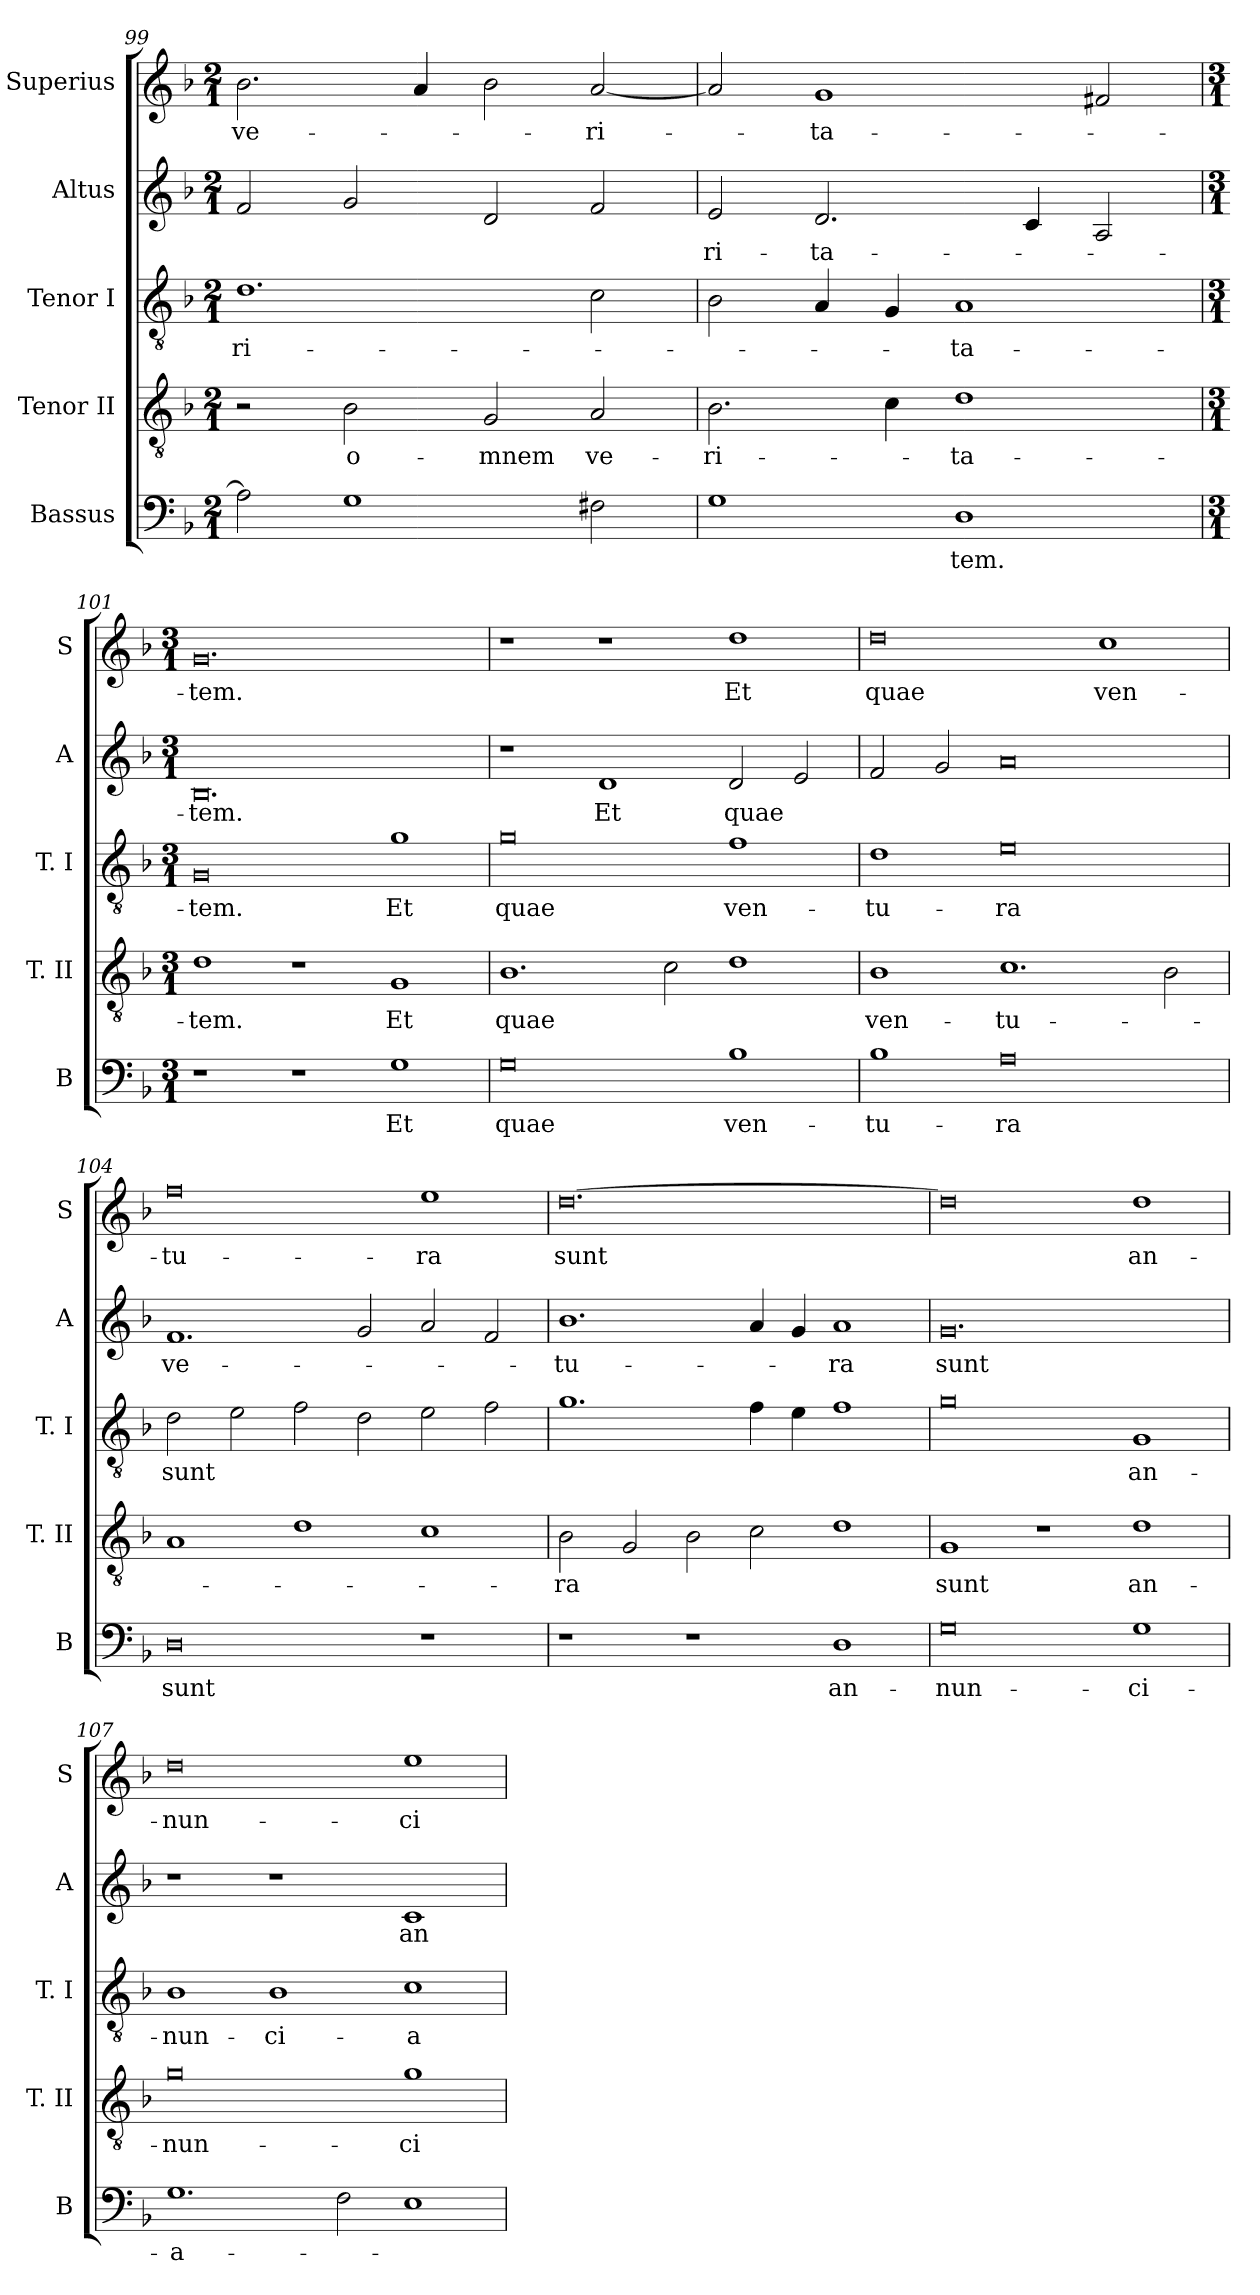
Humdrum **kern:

**kern	**text	**kern	**text	**kern	**text	**kern	**text	**kern	**text
*part5	*part5	*part4	*part4	*part3	*part3	*part2	*part2	*part1	*part1
*staff5	*staff5	*staff4	*staff4	*staff3	*staff3	*staff2	*staff2	*staff1	*staff1
*I"Bassus	*	*I"Tenor II	*	*I"Tenor I	*	*I"Altus	*	*I"Superius	*
*I'B	*	*I'T. II	*	*I'T. I	*	*I'A	*	*I'S	*
*clefF4	*	*clefGv2	*	*clefGv2	*	*clefG2	*	*clefG2	*
*k[b-]	*	*k[b-]	*	*k[b-]	*	*k[b-]	*	*k[b-]	*
*F:	*	*F:	*	*F:	*	*F:	*	*F:	*
*M2/1	*	*M2/1	*	*M2/1	*	*M2/1	*	*M2/1	*
=99	=99	=99	=99	=99	=99	=99	=99	=99	=99
2A]	.	2r	.	1.d	-ri-	2f	.	2.b-	ve-
1G	.	2B-	o-	.	.	2g	.	.	.
.	.	.	.	.	.	.	.	4a	.
.	.	2G	-mnem	.	.	2d	.	2b-	.
2F#X	.	2A	ve-	2c	.	2f	.	[2a	-ri-
=100	=100	=100	=100	=100	=100	=100	=100	=100	=100
1G	.	2.B-	-ri-	2B-	.	2e	-ri-	2a]	.
.	.	.	.	4A	.	2.d	-ta-	1g	-ta-
.	.	4c	.	4G	.	.	.	.	.
1D	-tem.	1d	-ta-	1A	-ta-	.	.	.	.
.	.	.	.	.	.	4c	.	.	.
.	.	.	.	.	.	2A	.	2f#X	.
=101	=101	=101	=101	=101	=101	=101	=101	=101	=101
*M3/1	*	*M3/1	*	*M3/1	*	*M3/1	*	*M3/1	*
1r	.	1d	-tem.	0G	-tem.	0.B-	-tem.	0.g	-tem.
1r	.	1r	.	.	.	.	.	.	.
1G	Et	1G	Et	1g	Et	.	.	.	.
=102	=102	=102	=102	=102	=102	=102	=102	=102	=102
0G	quae	1.B-	quae	0g	quae	1r	.	1r	.
.	.	.	.	.	.	1d	Et	1r	.
.	.	2c	.	.	.	.	.	.	.
1B-	ven-	1d	.	1f	ven-	2d	quae	1dd	Et
.	.	.	.	.	.	2e	.	.	.
=103	=103	=103	=103	=103	=103	=103	=103	=103	=103
1B-	-tu-	1B-	ven-	1d	-tu-	2f	.	0dd	quae
.	.	.	.	.	.	2g	.	.	.
0A	-ra	1.c	-tu-	0e	-ra	0a	.	.	.
.	.	.	.	.	.	.	.	1cc	ven-
.	.	2B-	.	.	.	.	.	.	.
=104	=104	=104	=104	=104	=104	=104	=104	=104	=104
0D	sunt	1A	.	2d	sunt	1.f	ve-	0ff	-tu-
.	.	.	.	2e	.	.	.	.	.
.	.	1d	.	2f	.	.	.	.	.
.	.	.	.	2d	.	2g	.	.	.
1r	.	1c	.	2e	.	2a	.	1ee	-ra
.	.	.	.	2f	.	2f	.	.	.
=105	=105	=105	=105	=105	=105	=105	=105	=105	=105
1r	.	2B-	-ra	1.g	.	1.b-	-tu-	[0.dd	sunt
.	.	2G	.	.	.	.	.	.	.
1r	.	2B-	.	.	.	.	.	.	.
.	.	2c	.	4f	.	4a	.	.	.
.	.	.	.	4e	.	4g	.	.	.
1D	an-	1d	.	1f	.	1a	-ra	.	.
=106	=106	=106	=106	=106	=106	=106	=106	=106	=106
0G	-nun-	1G	sunt	0g	.	0.g	sunt	0dd]	.
.	.	1r	.	.	.	.	.	.	.
1G	-ci-	1d	an-	1G	an-	.	.	1dd	an-
=107	=107	=107	=107	=107	=107	=107	=107	=107	=107
1.G	-a-	0g	-nun-	1B-	-nun-	1r	.	0dd	-nun-
.	.	.	.	1B-	-ci-	1r	.	.	.
2F	.	.	.	.	.	.	.	.	.
1E	.	1g	-ci-	1c	-a-	1c	an-	1ee	-ci-
=	=	=	=	=	=	=	=	=	=
*-	*-	*-	*-	*-	*-	*-	*-	*-	*-
